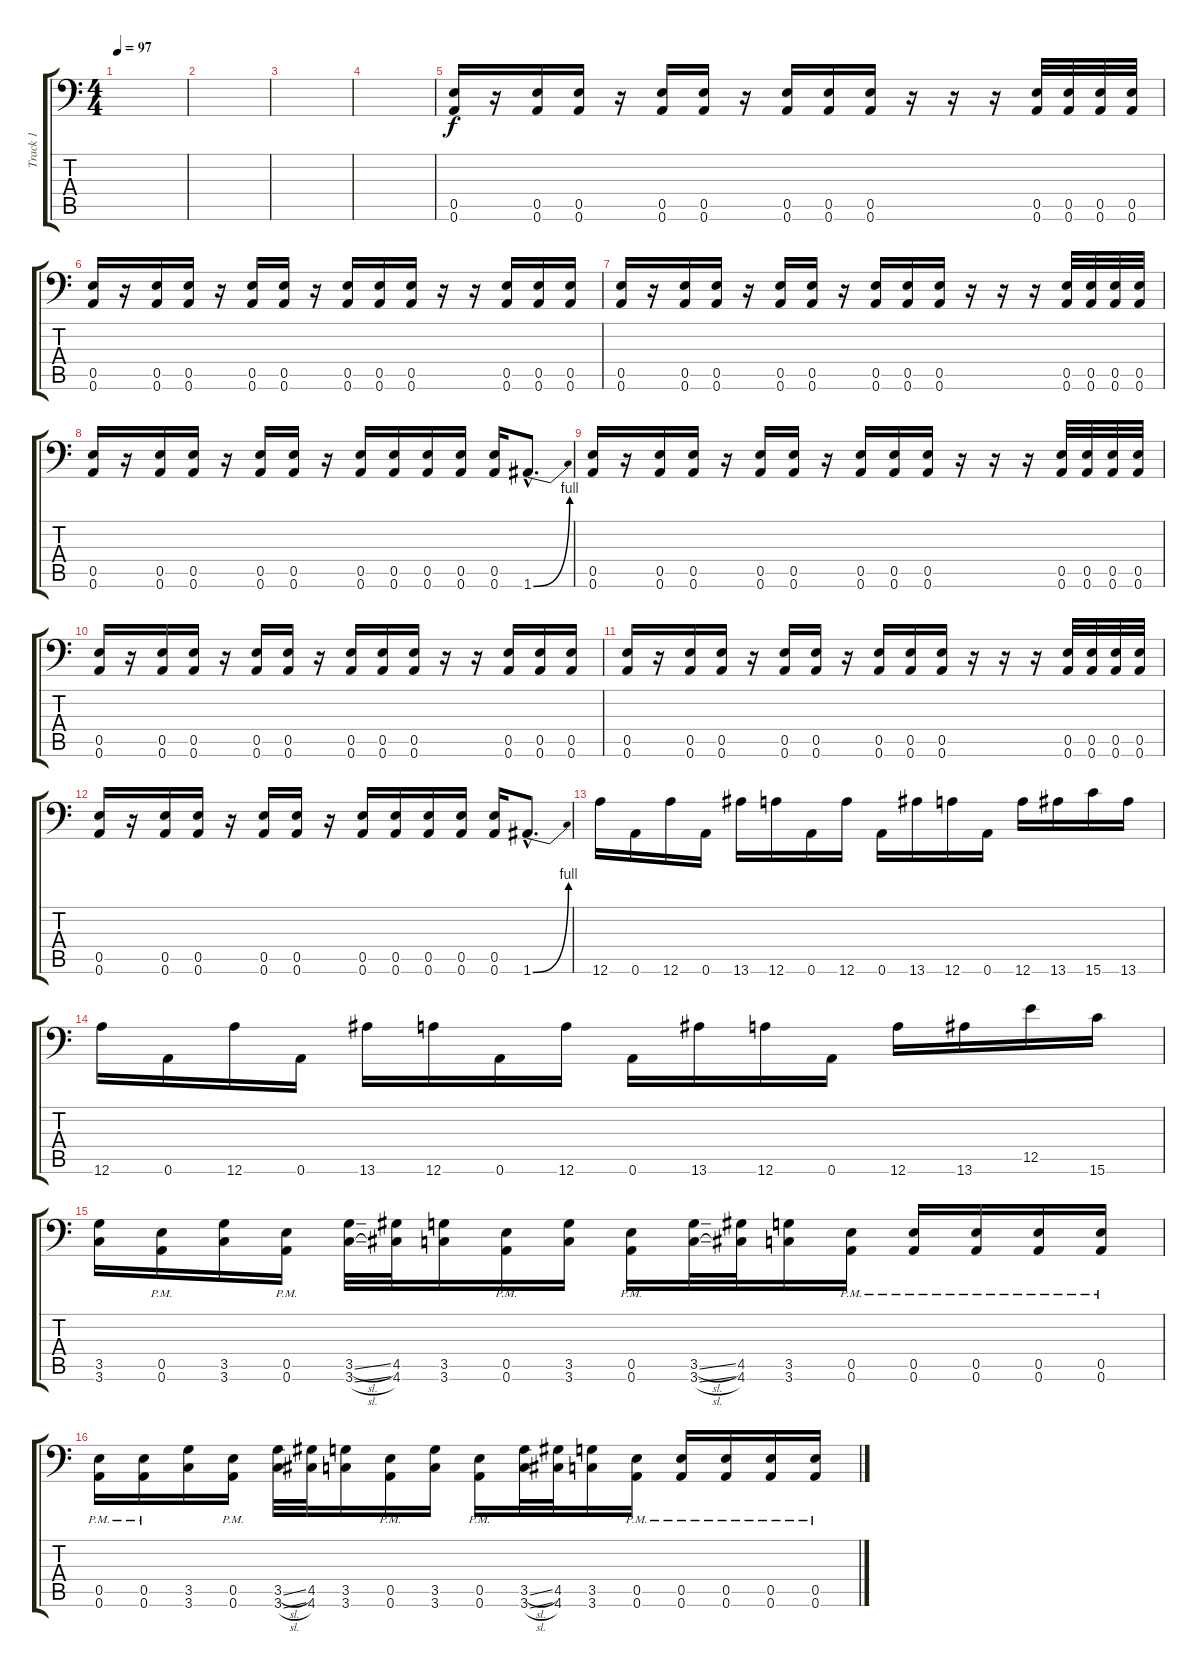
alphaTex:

\track ("Track 1" "Track 1") {instrument overdrivenguitar}
\staff {score tabs}
\tuning (B3 Gb3 D3 A2 E2 A1) {hide}
\ts (4 4)
\tempo 97
\clef f4
\ks c
|
|
|
|
(0.5 0.6).16 r.16 (0.5 0.6).16 (0.5 0.6).16 r.16 (0.5 0.6).16 (0.5 0.6).16 r.16 (0.5 0.6).16 (0.5 0.6).16 (0.5 0.6).16 r.16 r.16 r.16 (0.5 0.6).32 (0.5 0.6).32 (0.5 0.6).32 (0.5 0.6).32 |
(0.5 0.6).16 r.16 (0.5 0.6).16 (0.5 0.6).16 r.16 (0.5 0.6).16 (0.5 0.6).16 r.16 (0.5 0.6).16 (0.5 0.6).16 (0.5 0.6).16 r.16 r.16 (0.5 0.6).16 (0.5 0.6).16 (0.5 0.6).16 |
(0.5 0.6).16 r.16 (0.5 0.6).16 (0.5 0.6).16 r.16 (0.5 0.6).16 (0.5 0.6).16 r.16 (0.5 0.6).16 (0.5 0.6).16 (0.5 0.6).16 r.16 r.16 r.16 (0.5 0.6).32 (0.5 0.6).32 (0.5 0.6).32 (0.5 0.6).32 |
(0.5 0.6).16 r.16 (0.5 0.6).16 (0.5 0.6).16 r.16 (0.5 0.6).16 (0.5 0.6).16 r.16 (0.5 0.6).16 (0.5 0.6).16 (0.5 0.6).16 (0.5 0.6).16 (0.5 0.6).16 1.6{be (bend 0 0 60 4) hac}.8{d} |
(0.5 0.6).16 r.16 (0.5 0.6).16 (0.5 0.6).16 r.16 (0.5 0.6).16 (0.5 0.6).16 r.16 (0.5 0.6).16 (0.5 0.6).16 (0.5 0.6).16 r.16 r.16 r.16 (0.5 0.6).32 (0.5 0.6).32 (0.5 0.6).32 (0.5 0.6).32 |
(0.5 0.6).16 r.16 (0.5 0.6).16 (0.5 0.6).16 r.16 (0.5 0.6).16 (0.5 0.6).16 r.16 (0.5 0.6).16 (0.5 0.6).16 (0.5 0.6).16 r.16 r.16 (0.5 0.6).16 (0.5 0.6).16 (0.5 0.6).16 |
(0.5 0.6).16 r.16 (0.5 0.6).16 (0.5 0.6).16 r.16 (0.5 0.6).16 (0.5 0.6).16 r.16 (0.5 0.6).16 (0.5 0.6).16 (0.5 0.6).16 r.16 r.16 r.16 (0.5 0.6).32 (0.5 0.6).32 (0.5 0.6).32 (0.5 0.6).32 |
(0.5 0.6).16 r.16 (0.5 0.6).16 (0.5 0.6).16 r.16 (0.5 0.6).16 (0.5 0.6).16 r.16 (0.5 0.6).16 (0.5 0.6).16 (0.5 0.6).16 (0.5 0.6).16 (0.5 0.6).16 1.6{be (bend 0 0 60 4) hac}.8{d} |
12.6.16 0.6.16 12.6.16 0.6.16 13.6.16 12.6.16 0.6.16 12.6.16 0.6.16 13.6.16 12.6.16 0.6.16 12.6.16 13.6.16 15.6.16 13.6.16 |
12.6.16 0.6.16 12.6.16 0.6.16 13.6.16 12.6.16 0.6.16 12.6.16 0.6.16 13.6.16 12.6.16 0.6.16 12.6.16 13.6.16 12.5.16 15.6.16 |
(3.5 3.6).16 (0.5{pm} 0.6{pm}).16 (3.5 3.6).16 (0.5{pm} 0.6{pm}).16 (3.5{sl} 3.6{sl}).32 (4.5 4.6).32 (3.5 3.6).16 (0.5{pm} 0.6{pm}).16 (3.5 3.6).16 (0.5{pm} 0.6{pm}).16 (3.5{sl} 3.6{sl}).32 (4.5 4.6).32 (3.5 3.6).16 (0.5{pm} 0.6{pm}).16 (0.5{pm} 0.6{pm}).16 (0.5{pm} 0.6{pm}).16 (0.5{pm} 0.6{pm}).16 (0.5{pm} 0.6{pm}).16 |
(0.5{pm} 0.6{pm}).16 (0.5{pm} 0.6{pm}).16 (3.5 3.6).16 (0.5{pm} 0.6{pm}).16 (3.5{sl} 3.6{sl}).32 (4.5 4.6).32 (3.5 3.6).16 (0.5{pm} 0.6{pm}).16 (3.5 3.6).16 (0.5{pm} 0.6{pm}).16 (3.5{sl} 3.6{sl}).32 (4.5 4.6).32 (3.5 3.6).16 (0.5{pm} 0.6{pm}).16 (0.5{pm} 0.6{pm}).16 (0.5{pm} 0.6{pm}).16 (0.5{pm} 0.6{pm}).16 (0.5{pm} 0.6{pm}).16
